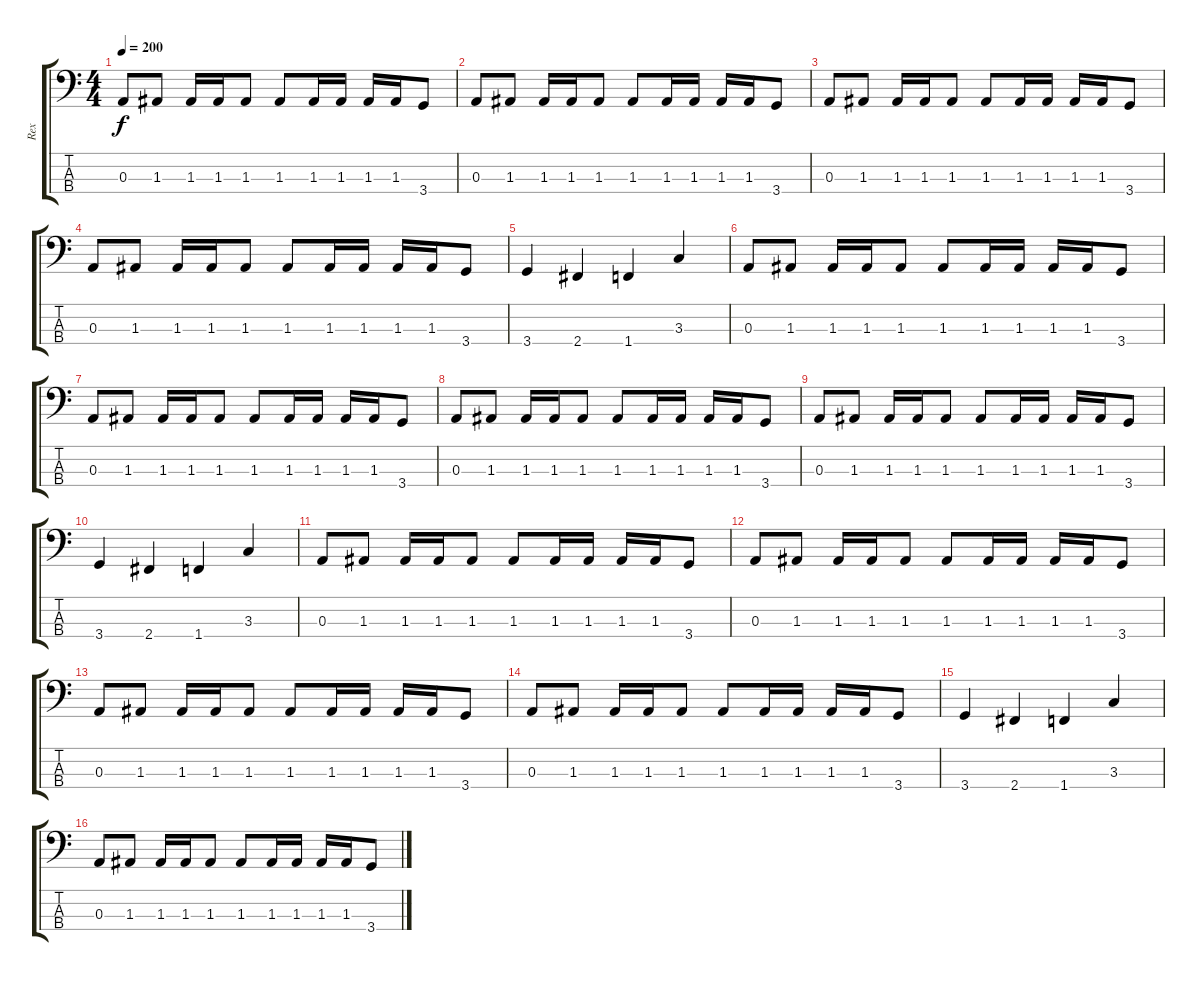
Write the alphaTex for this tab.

\track ("Rex" "Rex") {instrument electricbasspick}
\staff {score tabs}
\tuning (G2 D2 A1 E1) {hide}
\ts (4 4)
\tempo 200
\clef f4
\ks c
0.3.8{dy f instrument electricbasspick} 1.3.8 1.3.16 1.3.16 1.3.8 1.3.8 1.3.16 1.3.16 1.3.16 1.3.16 3.4.8 |
0.3.8 1.3.8 1.3.16 1.3.16 1.3.8 1.3.8 1.3.16 1.3.16 1.3.16 1.3.16 3.4.8 |
0.3.8 1.3.8 1.3.16 1.3.16 1.3.8 1.3.8 1.3.16 1.3.16 1.3.16 1.3.16 3.4.8 |
0.3.8 1.3.8 1.3.16 1.3.16 1.3.8 1.3.8 1.3.16 1.3.16 1.3.16 1.3.16 3.4.8 |
3.4.4 2.4.4 1.4.4 3.3.4 |
0.3.8 1.3.8 1.3.16 1.3.16 1.3.8 1.3.8 1.3.16 1.3.16 1.3.16 1.3.16 3.4.8 |
0.3.8 1.3.8 1.3.16 1.3.16 1.3.8 1.3.8 1.3.16 1.3.16 1.3.16 1.3.16 3.4.8 |
0.3.8 1.3.8 1.3.16 1.3.16 1.3.8 1.3.8 1.3.16 1.3.16 1.3.16 1.3.16 3.4.8 |
0.3.8 1.3.8 1.3.16 1.3.16 1.3.8 1.3.8 1.3.16 1.3.16 1.3.16 1.3.16 3.4.8 |
3.4.4 2.4.4 1.4.4 3.3.4 |
0.3.8 1.3.8 1.3.16 1.3.16 1.3.8 1.3.8 1.3.16 1.3.16 1.3.16 1.3.16 3.4.8 |
0.3.8 1.3.8 1.3.16 1.3.16 1.3.8 1.3.8 1.3.16 1.3.16 1.3.16 1.3.16 3.4.8 |
0.3.8 1.3.8 1.3.16 1.3.16 1.3.8 1.3.8 1.3.16 1.3.16 1.3.16 1.3.16 3.4.8 |
0.3.8 1.3.8 1.3.16 1.3.16 1.3.8 1.3.8 1.3.16 1.3.16 1.3.16 1.3.16 3.4.8 |
3.4.4 2.4.4 1.4.4 3.3.4 |
0.3.8 1.3.8 1.3.16 1.3.16 1.3.8 1.3.8 1.3.16 1.3.16 1.3.16 1.3.16 3.4.8
